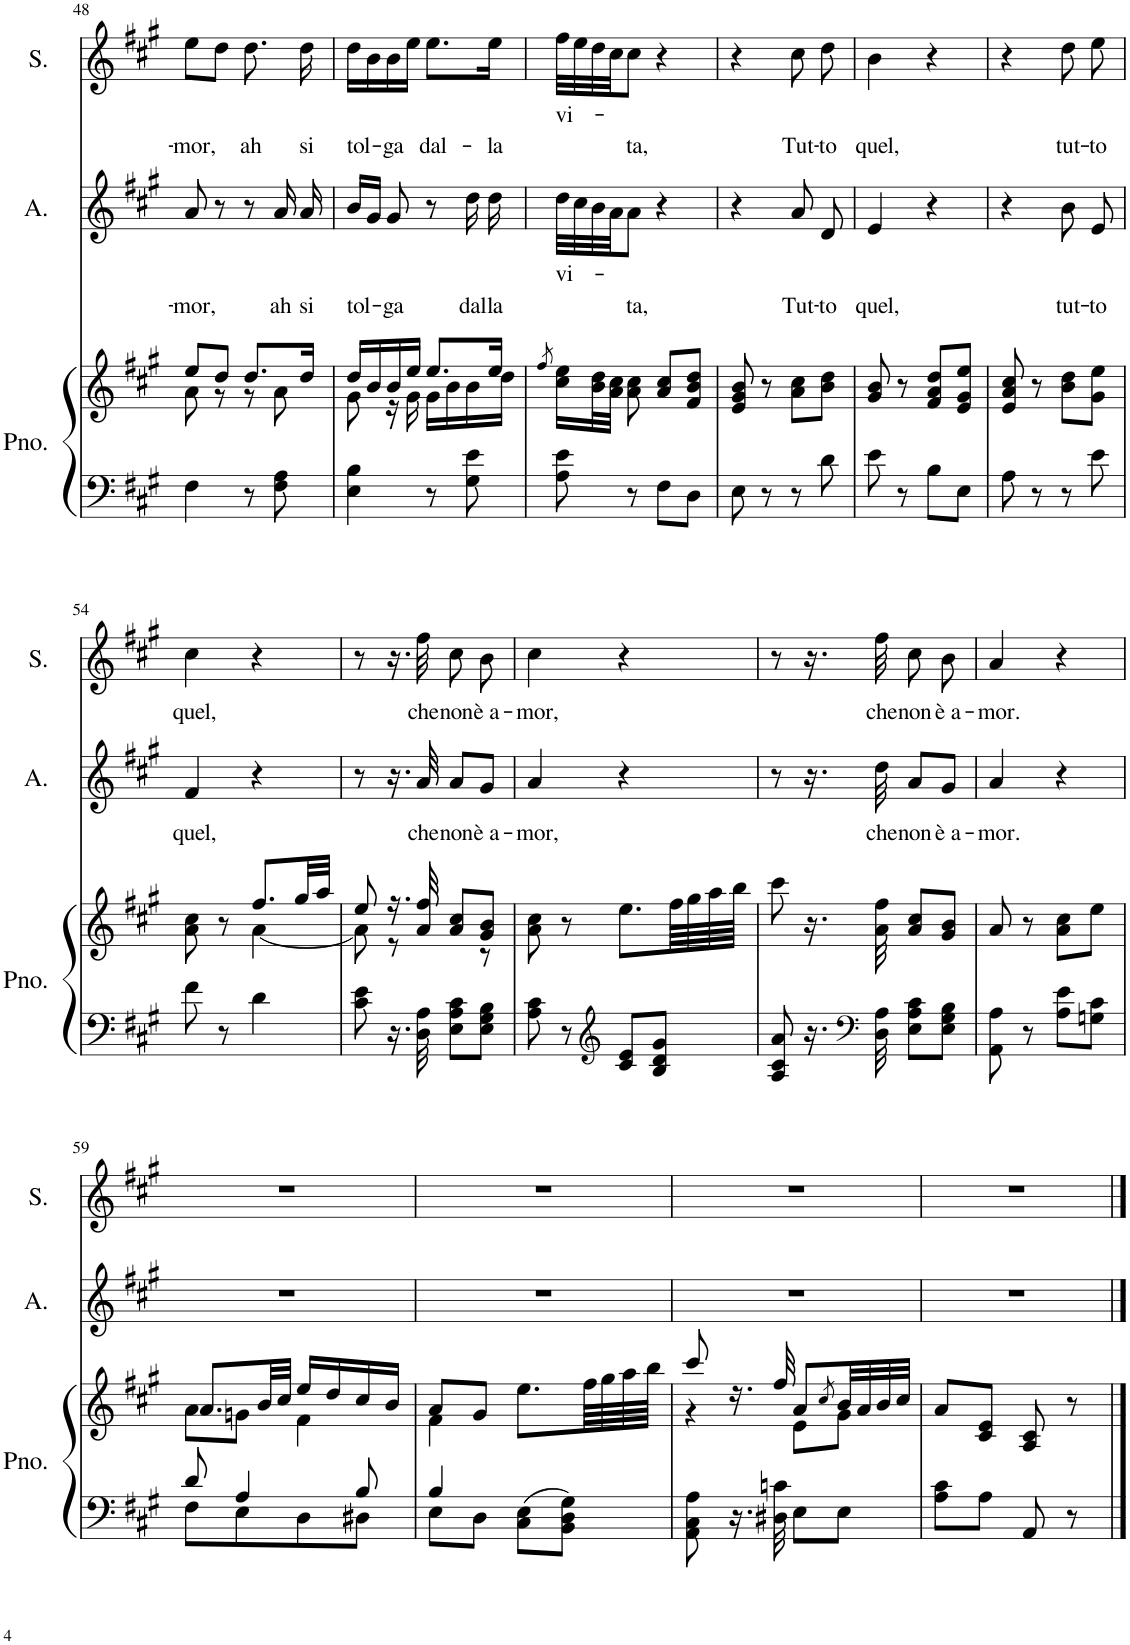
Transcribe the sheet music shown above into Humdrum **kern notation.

**kern	**kern	**kern	**text	**kern	**text
*part3	*part3	*part2	*part2	*part1	*part1
*staff4	*staff3	*staff2	*staff2	*staff1	*staff1
*I"Piano	*	*I"Annio	*	*I"Servilia	*
*I'Pno.	*	*I'A.	*	*I'S.	*
!!LO:PB:g=z
*clefF4	*clefG2	*clefG2	*	*clefG2	*
*	*	*Trd1c2	*	*	*
*k[f#c#g#]	*k[f#c#g#]	*k[f#c#g#]	*	*k[f#c#g#]	*
*M2/4	*M2/4	*M2/4	*	*M2/4	*
=48	=48	=48	=48	=48	=48
*	*^	*	*	*	*
!	!	!	!	!LO:LY:b	!	!LO:LY:b
4F#\	8ee/L	8a\	8a/	-mor,	8ee\L	-mor,
.	8dd/J	8r	8r	.	8dd\J	.
!	!	!	!	!	!	!LO:LY:b
8r	8.dd/L	8r	8r	.	8.dd\	ah
!	!	!	!	!LO:LY:b	!	!
8F#\ 8A\	.	8a\	16a/	ah	.	.
!	!	!	!	!LO:LY:b	!	!LO:LY:b
.	16dd/Jk	.	16a/	si	16dd\	si
=49	=49	=49	=49	=49	=49	=49
!	!	!	!	!LO:LY:b	!	!LO:LY:b
4E\ 4B\	16dd/LL	8g#\	16b/LL	tol-	16dd\LL	tol-
.	16b/	.	16g#/JJ	.	16b\	.
!	!	!	!	!LO:LY:b	!	!LO:LY:b
.	16b/	16r	8g#/	-ga	16b\	-ga
.	16ee/JJ	16g#\	.	.	16ee\JJ	.
!	!	!	!	!	!	!LO:LY:b
8r	8.ee/L	16g#\LL	8r	.	8.ee\L	dal-
.	.	16b\	.	.	.	.
!	!	!	!	!LO:LY:b	!	!
8G#\ 8e\	.	16b\	16dd\	dal-	.	.
!	!	!	!	!LO:LY:b	!	!LO:LY:b
.	16ee/Jk	16dd\JJ	16dd\	-la	16ee\Jk	-la
*	*v	*v	*	*	*	*
=50	=50	=50	=50	=50	=50
.	8qff#/	.	.	.	.
!	!	!	!LO:LY:b	!	!LO:LY:b
8A\ 8e\	16cc#\ 16ee\LL	32dd\LLL	vi-	32ff#\LLL	vi-
.	.	32cc#\	.	32ee\	.
.	32b\ 32dd\L	32b\	.	32dd\	.
.	32a\ 32cc#\JJJ	32a\JJ	.	32cc#\JJ	.
!	!	!	!LO:LY:b	!	!LO:LY:b
8r	8a\ 8cc#\	8a\J	-ta,	8cc#\J	-ta,
8F#\L	8a/ 8cc#/L	4r	.	4r	.
8D\J	8f#/ 8b/ 8dd/J	.	.	.	.
=51	=51	=51	=51	=51	=51
8E\	8e/ 8g#/ 8b/	4r	.	4r	.
8r	8r	.	.	.	.
!	!	!	!LO:LY:b	!	!LO:LY:b
8r	8a\ 8cc#\L	8a/	Tut-	8cc#\	Tut-
!	!	!	!LO:LY:b	!	!LO:LY:b
8d\	8b\ 8dd\J	8d/	-to	8dd\	-to
=52	=52	=52	=52	=52	=52
!	!	!	!LO:LY:b	!	!LO:LY:b
8e\	8g#/ 8b/	4e/	quel,	4b\	quel,
8r	8r	.	.	.	.
8B\L	8f#/ 8a/ 8dd/L	4r	.	4r	.
8E\J	8e/ 8g#/ 8ee/J	.	.	.	.
=53	=53	=53	=53	=53	=53
8A\	8e/ 8a/ 8cc#/	4r	.	4r	.
8r	8r	.	.	.	.
!	!	!	!LO:LY:b	!	!LO:LY:b
8r	8b\ 8dd\L	8b\	tut-	8dd\	tut-
!	!	!	!LO:LY:b	!	!LO:LY:b
8e\	8g#\ 8ee\J	8e/	-to	8ee\	-to
!!LO:LB:g=z
=54	=54	=54	=54	=54	=54
*	*^	*	*	*	*
!	!	!	!	!LO:LY:b	!	!LO:LY:b
8f#\	8a\ 8cc#\	4ryy	4f#/	quel,	4cc#\	quel,
8r	8r	.	.	.	.	.
4d\	8.ff#/L	[4a\	4r	.	4r	.
.	32gg#/LL	.	.	.	.	.
.	32aa/JJJ	.	.	.	.	.
=55	=55	=55	=55	=55	=55	=55
8c#\ 8e\	8ee/	8a\]	8r	.	8r	.
16.r	16.r	8r	16.r	.	16.r	.
!	!	!	!	!LO:LY:b	!	!LO:LY:b
32D\ 32A\	32a/ 32ff#/	.	32a/	che	32ff#\	che
!	!	!	!	!LO:LY:b	!	!LO:LY:b
8E\ 8A\ 8c#\L	8a/ 8cc#/L	32ryy	8a/L	non	8cc#\	non
.	.	16.ryy	.	.	.	.
!	!	!	!	!LO:LY:b	!	!LO:LY:b
8E\ 8G#\ 8B\J	8g#/ 8b/J	8r	8g#/J	è a-	8b\	è a-
=56	=56	=56	=56	=56	=56	=56
!	!	!	!	!LO:LY:b	!	!LO:LY:b
*	*v	*v	*	*	*	*
8A\ 8c#\	8a\ 8cc#\	4a/	-mor,	4cc#\	-mor,
8r	8r	.	.	.	.
*clefG2	*	*	*	*	*
8c#/ 8e/L	8.ee\L	4r	.	4r	.
8B/ 8d/ 8g#/J	.	.	.	.	.
.	64ff#\LLL	.	.	.	.
.	64gg#\	.	.	.	.
.	64aa\	.	.	.	.
.	64bb\JJJJ	.	.	.	.
=57	=57	=57	=57	=57	=57
8A/ 8c#/ 8a/	8ccc#\	8r	.	8r	.
16.r	16.r	16.r	.	16.r	.
*clefF4	*	*	*	*	*
!	!	!	!LO:LY:b	!	!LO:LY:b
32D\ 32A\	32a\ 32ff#\	32dd\	che	32ff#\	che
!	!	!	!LO:LY:b	!	!LO:LY:b
8E\ 8A\ 8c#\L	8a/ 8cc#/L	8a/L	non	8cc#\	non
!	!	!	!LO:LY:b	!	!LO:LY:b
8E\ 8G#\ 8B\J	8g#/ 8b/J	8g#/J	è a-	8b\	è a-
=58	=58	=58	=58	=58	=58
!	!	!	!LO:LY:b	!	!LO:LY:b
8AA\ 8A\	8a/	4a/	-mor.	4a/	-mor.
8r	8r	.	.	.	.
8A\ 8e\L	8a\ 8cc#\L	4r	.	4r	.
8Gn\ 8c#\J	8ee\J	.	.	.	.
!!LO:LB:g=z
=59	=59	=59	=59	=59	=59
*^	*^	*	*	*	*
8F#\L	8d/	8.a/L	8a\L	2r	.	2r	.
8E\	4A/	.	8gn\J	.	.	.	.
.	.	32b/LL	.	.	.	.	.
.	.	32cc#/JJJ	.	.	.	.	.
8D\	.	16ee/LL	4f#\	.	.	.	.
.	.	16dd/	.	.	.	.	.
8D#X\J	8B/	16cc#/	.	.	.	.	.
.	.	16b/JJ	.	.	.	.	.
=60	=60	=60	=60	=60	=60	=60	=60
8E\L	4B/	8a/L	4f#\	2r	.	2r	.
8D\J	.	8g#/J	.	.	.	.	.
8C#\ 8E\L	4ryy	8.ee\L	4ryy	.	.	.	.
8BB\ 8D\ 8G#\J	.	.	.	.	.	.	.
.	.	64ff#\LLL	.	.	.	.	.
.	.	64gg#\	.	.	.	.	.
.	.	64aa\	.	.	.	.	.
.	.	64bb\JJJJ	.	.	.	.	.
*v	*v	*	*	*	*	*	*
=61	=61	=61	=61	=61	=61	=61
8AA\ 8C#\ 8A\	8ccc#/	4r	2r	.	2r	.
16.r	16.r	.	.	.	.	.
32D#X\ 32cn\	32ff#/	.	.	.	.	.
8E\L	8a/L	8e\L	.	.	.	.
.	8qcc#/	.	.	.	.	.
8E\J	32b/LL	8g#\J	.	.	.	.
.	32a/	.	.	.	.	.
.	32b/	.	.	.	.	.
.	32cc#/JJJ	.	.	.	.	.
*	*v	*v	*	*	*	*
=62	=62	=62	=62	=62	=62
8A\ 8c#\L	8a/L	2r	.	2r	.
8A\J	8c#/ 8e/J	.	.	.	.
8AA/	8A/ 8c#/	.	.	.	.
8r	8r	.	.	.	.
==	==	==	==	==	==
*-	*-	*-	*-	*-	*-
